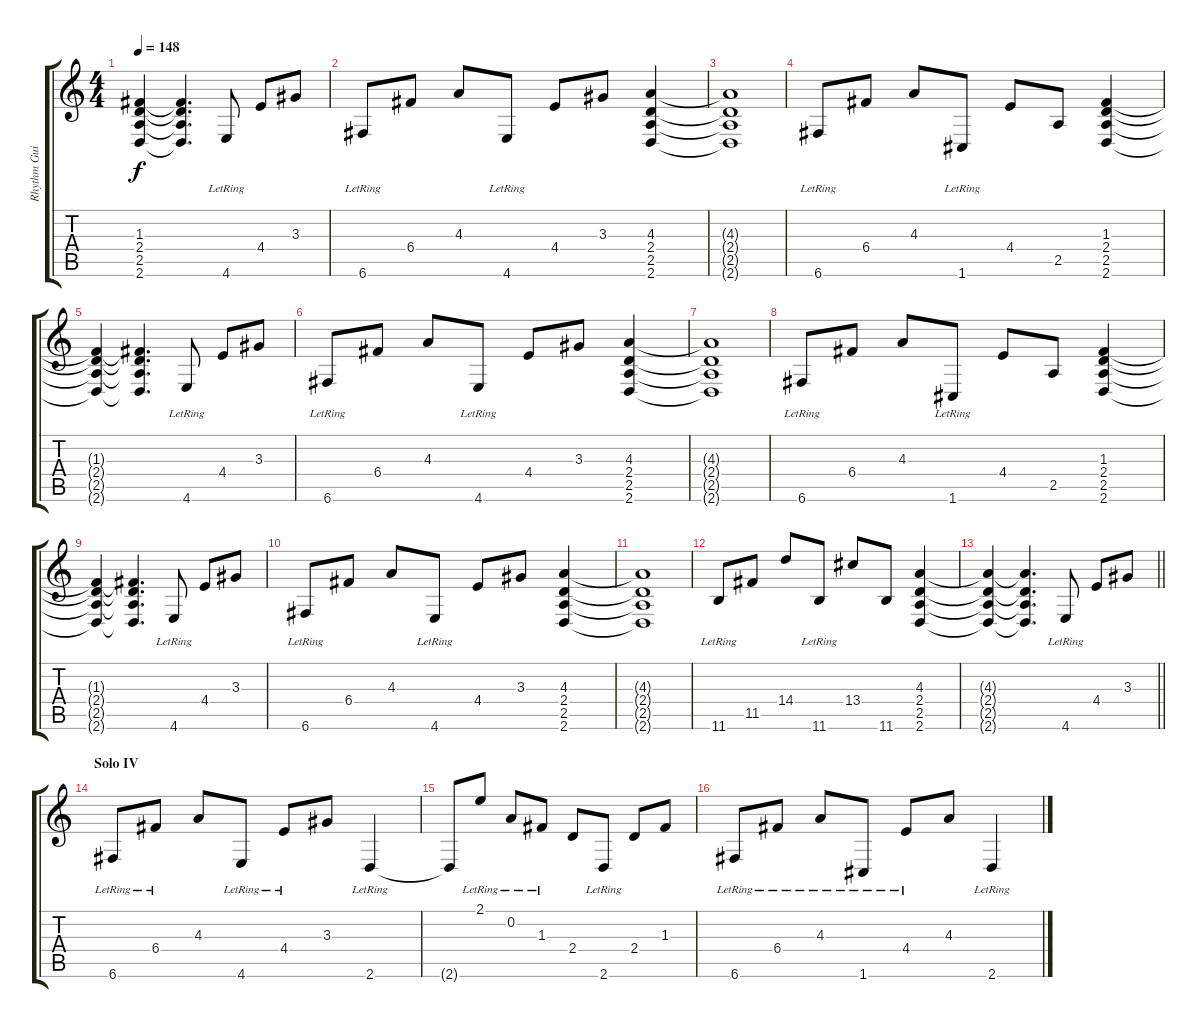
\track ("Rhythm Guitar II" "Rhythm Gui") {instrument overdrivenguitar}
\staff {score tabs}
\tuning (D4 A3 F3 C3 G2 C2) {hide}
\ts (4 4)
\tempo 148
\clef g2
\ks c
(1.3{t} 2.4{t} 2.5{t} 2.6{t}).4{dy f} (1.3{t} 2.4{t} 2.5{t} 2.6{t}).4{d} 4.6{lr}.8 4.4.8 3.3.8 |
6.6{lr}.8 6.4.8 4.3.8 4.6{lr}.8 4.4.8 3.3.8 (4.3 2.4 2.5 2.6).4 |
(4.3{t} 2.4{t} 2.5{t} 2.6{t}).1 |
6.6{lr}.8 6.4.8 4.3.8 1.6{lr}.8 4.4.8 2.5.8 (1.3 2.4 2.5 2.6).4 |
(1.3{t} 2.4{t} 2.5{t} 2.6{t}).4 (1.3{t} 2.4{t} 2.5{t} 2.6{t}).4{d} 4.6{lr}.8 4.4.8 3.3.8 |
6.6{lr}.8 6.4.8 4.3.8 4.6{lr}.8 4.4.8 3.3.8 (4.3 2.4 2.5 2.6).4 |
(4.3{t} 2.4{t} 2.5{t} 2.6{t}).1 |
6.6{lr}.8 6.4.8 4.3.8 1.6{lr}.8 4.4.8 2.5.8 (1.3 2.4 2.5 2.6).4 |
(1.3{t} 2.4{t} 2.5{t} 2.6{t}).4 (1.3{t} 2.4{t} 2.5{t} 2.6{t}).4{d} 4.6{lr}.8 4.4.8 3.3.8 |
6.6{lr}.8 6.4.8 4.3.8 4.6{lr}.8 4.4.8 3.3.8 (4.3 2.4 2.5 2.6).4 |
(4.3{t} 2.4{t} 2.5{t} 2.6{t}).1 |
11.6{lr}.8 11.5.8 14.4.8 11.6{lr}.8 13.4.8 11.6.8 (4.3 2.4 2.5 2.6).4 |
\barLineRight lightlight
(4.3{t} 2.4{t} 2.5{t} 2.6{t}).4 (4.3{t} 2.4{t} 2.5{t} 2.6{t}).4{d} 4.6{lr}.8 4.4.8 3.3.8 |
\section ("" "Solo IV")
6.6{lr}.8{balance 12 instrument electricguitarclean} 6.4{lr}.8 4.3.8 4.6{lr}.8 4.4{lr}.8 3.3.8 2.6{lr}.4 |
2.6{t}.8 2.1{lr}.8 0.2{lr}.8 1.3{lr}.8 2.4.8 2.6{lr}.8 2.4.8 1.3.8 |
6.6{lr}.8 6.4{lr}.8 4.3{lr}.8 1.6{lr}.8 4.4{lr}.8 4.3.8 2.6{lr}.4
